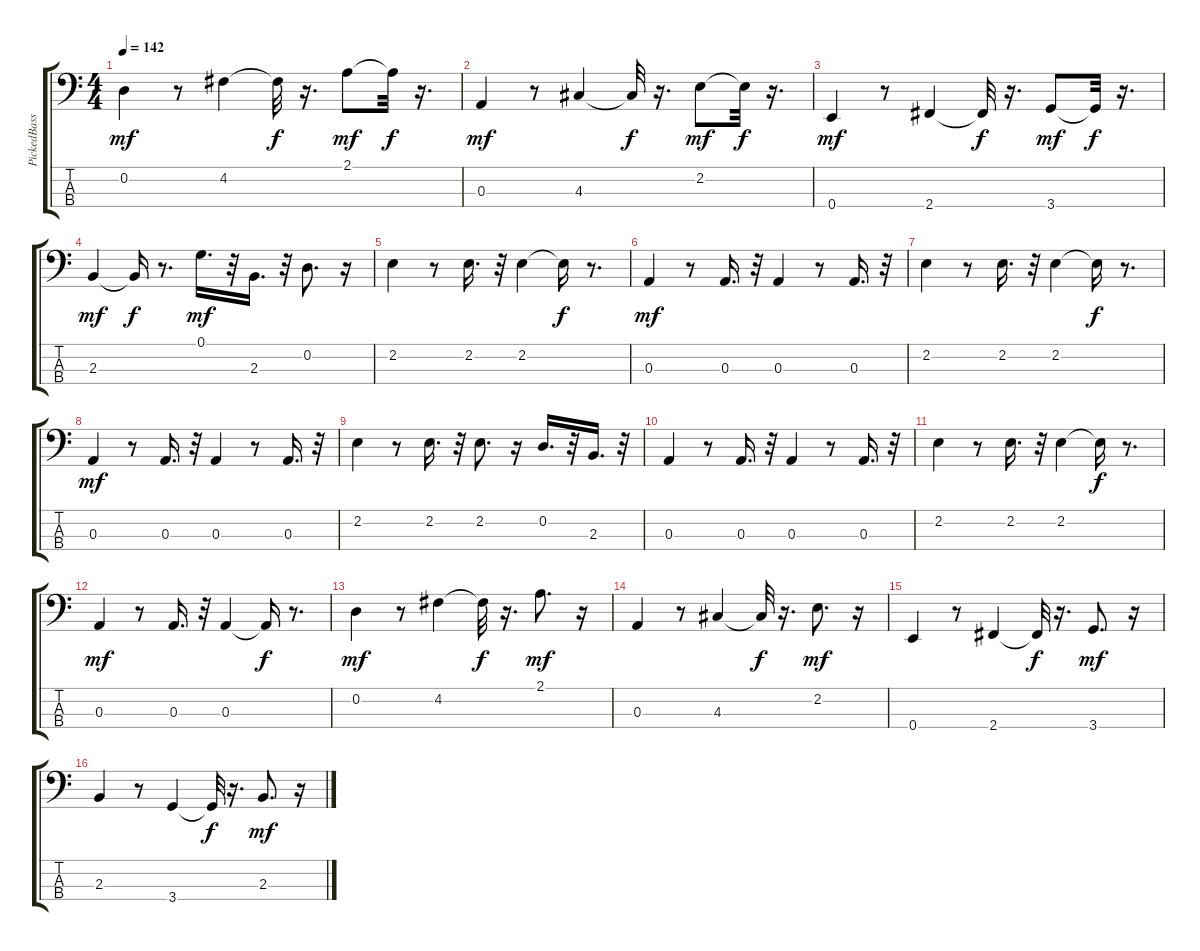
\track ("PickedBass" "PickedBass") {instrument electricbasspick}
\staff {score tabs}
\tuning (G2 D2 A1 E1) {hide}
\ts (4 4)
\tempo 142
\clef f4
\ks c
0.2.4{dy mf} r.8 4.2.4 4.2{t}.32{dy f} r.16{d} 2.1.8{dy mf} 2.1{t}.32{dy f} r.16{d} |
0.3.4{dy mf} r.8 4.3.4 4.3{t}.32{dy f} r.16{d} 2.2.8{dy mf} 2.2{t}.32{dy f} r.16{d} |
0.4.4{dy mf} r.8 2.4.4 2.4{t}.32{dy f} r.16{d} 3.4.8{dy mf} 3.4{t}.32{dy f} r.16{d} |
2.3.4{dy mf} 2.3{t}.16{dy f} r.8{d} 0.1.16{d dy mf} r.32 2.3.16{d} r.32 0.2.8{d} r.16 |
2.2.4 r.8 2.2.16{d} r.32 2.2.4 2.2{t}.16{dy f} r.8{d} |
0.3.4{dy mf} r.8 0.3.16{d} r.32 0.3.4 r.8 0.3.16{d} r.32 |
2.2.4 r.8 2.2.16{d} r.32 2.2.4 2.2{t}.16{dy f} r.8{d} |
0.3.4{dy mf} r.8 0.3.16{d} r.32 0.3.4 r.8 0.3.16{d} r.32 |
2.2.4 r.8 2.2.16{d} r.32 2.2.8{d} r.16 0.2.16{d} r.32 2.3.16{d} r.32 |
0.3.4 r.8 0.3.16{d} r.32 0.3.4 r.8 0.3.16{d} r.32 |
2.2.4 r.8 2.2.16{d} r.32 2.2.4 2.2{t}.16{dy f} r.8{d} |
0.3.4{dy mf} r.8 0.3.16{d} r.32 0.3.4 0.3{t}.16{dy f} r.8{d} |
0.2.4{dy mf} r.8 4.2.4 4.2{t}.32{dy f} r.16{d} 2.1.8{d dy mf} r.16 |
0.3.4 r.8 4.3.4 4.3{t}.32{dy f} r.16{d} 2.2.8{d dy mf} r.16 |
0.4.4 r.8 2.4.4 2.4{t}.32{dy f} r.16{d} 3.4.8{d dy mf} r.16 |
2.3.4 r.8 3.4.4 3.4{t}.32{dy f} r.16{d} 2.3.8{d dy mf} r.16
